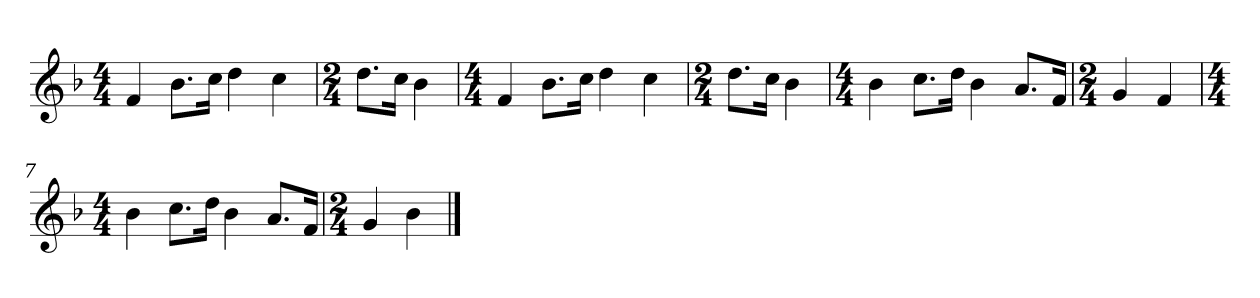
**kern
*part1
*staff1
*k[b-]
*M4/4
*MM120
=1
4f
8.b-L
16ccJk
4dd
4cc
=2
*M2/4
8.ddL
16ccJk
4b-
=3
*M4/4
4f
8.b-L
16ccJk
4dd
4cc
=4
*M2/4
8.ddL
16ccJk
4b-
=5
*M4/4
4b-
8.ccL
16ddJk
4b-
8.aL
16fJk
=6
*M2/4
4g
4f
=7
*M4/4
4b-
8.ccL
16ddJk
4b-
8.aL
16fJk
=8
*M2/4
4g
4b-
==
*-
